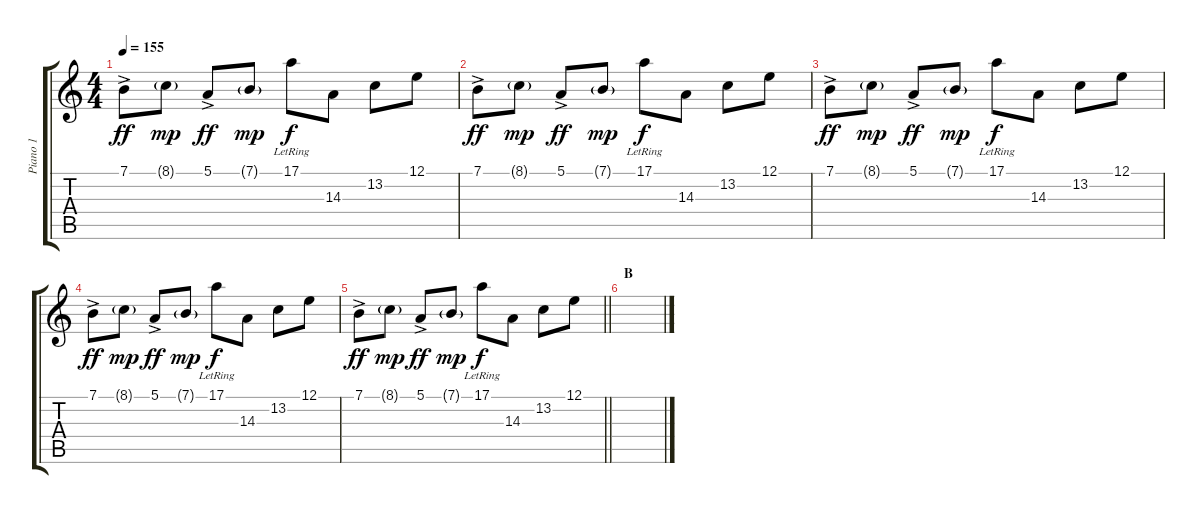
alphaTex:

\track ("Piano 1" "Piano 1") {instrument dulcimer}
\staff {score tabs}
\tuning (E4 B3 G3 D3 A2 E2) {hide}
\ts (4 4)
\tempo 155
\clef g2
\ks c
7.1{ac}.8{dy ff} 8.1{g}.8{dy mp} 5.1{ac}.8{dy ff} 7.1{g}.8{dy mp} 17.1{lr}.8{dy f} 14.3.8 13.2.8 12.1.8 |
7.1{ac}.8{dy ff} 8.1{g}.8{dy mp} 5.1{ac}.8{dy ff} 7.1{g}.8{dy mp} 17.1{lr}.8{dy f} 14.3.8 13.2.8 12.1.8 |
7.1{ac}.8{dy ff} 8.1{g}.8{dy mp} 5.1{ac}.8{dy ff} 7.1{g}.8{dy mp} 17.1{lr}.8{dy f} 14.3.8 13.2.8 12.1.8 |
7.1{ac}.8{dy ff} 8.1{g}.8{dy mp} 5.1{ac}.8{dy ff} 7.1{g}.8{dy mp} 17.1{lr}.8{dy f} 14.3.8 13.2.8 12.1.8 |
\barLineRight lightlight
7.1{ac}.8{dy ff} 8.1{g}.8{dy mp} 5.1{ac}.8{dy ff} 7.1{g}.8{dy mp} 17.1{lr}.8{dy f} 14.3.8 13.2.8 12.1.8 |
\section ("" "B")
